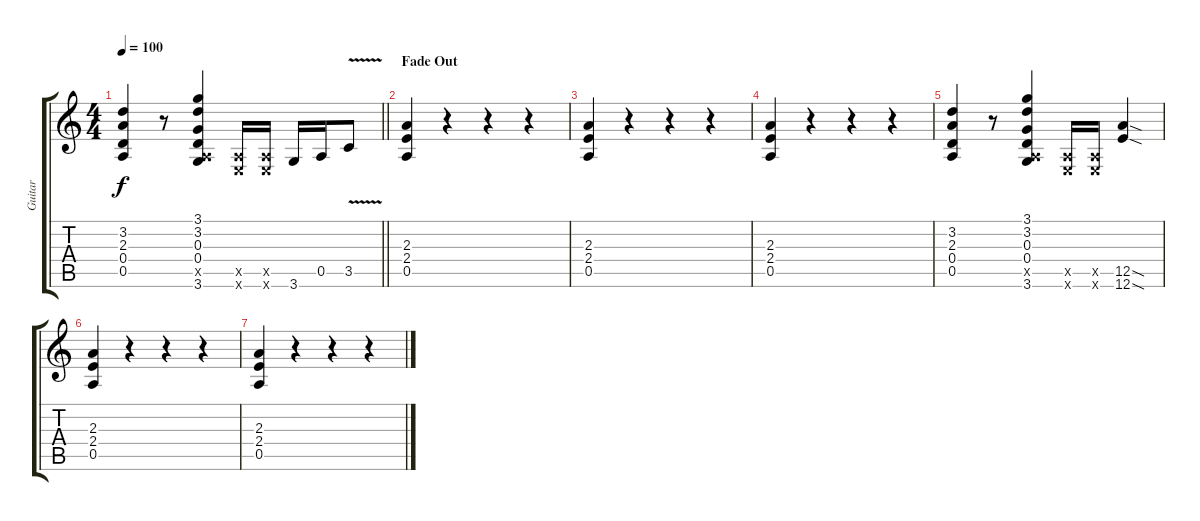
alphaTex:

\track ("Guitar" "Guitar") {instrument distortionguitar}
\staff {score tabs}
\tuning (E4 B3 G3 D3 A2 E2) {hide}
\ts (4 4)
\tempo 100
\clef g2
\barLineRight lightlight
\ks c
(3.2 2.3 0.4 0.5).4{dy f} r.8 (3.1 3.2 0.3 0.4 0.5{x} 3.6).4 (0.5{x} 0.6{x}).16 (0.5{x} 0.6{x}).16 3.6.16 0.5.16 3.5{v}.8 |
\section ("" "Fade Out")
(2.3 2.4 0.5).4 r.4 r.4 r.4 |
(2.3 2.4 0.5).4 r.4 r.4 r.4 |
(2.3 2.4 0.5).4 r.4 r.4 r.4 |
(3.2 2.3 0.4 0.5).4 r.8 (3.1 3.2 0.3 0.4 0.5{x} 3.6).4 (0.5{x} 0.6{x}).16 (0.5{x} 0.6{x}).16 (12.5{sod} 12.6{sod}).4 |
(2.3 2.4 0.5).4 r.4 r.4 r.4 |
(2.3 2.4 0.5).4 r.4 r.4 r.4
